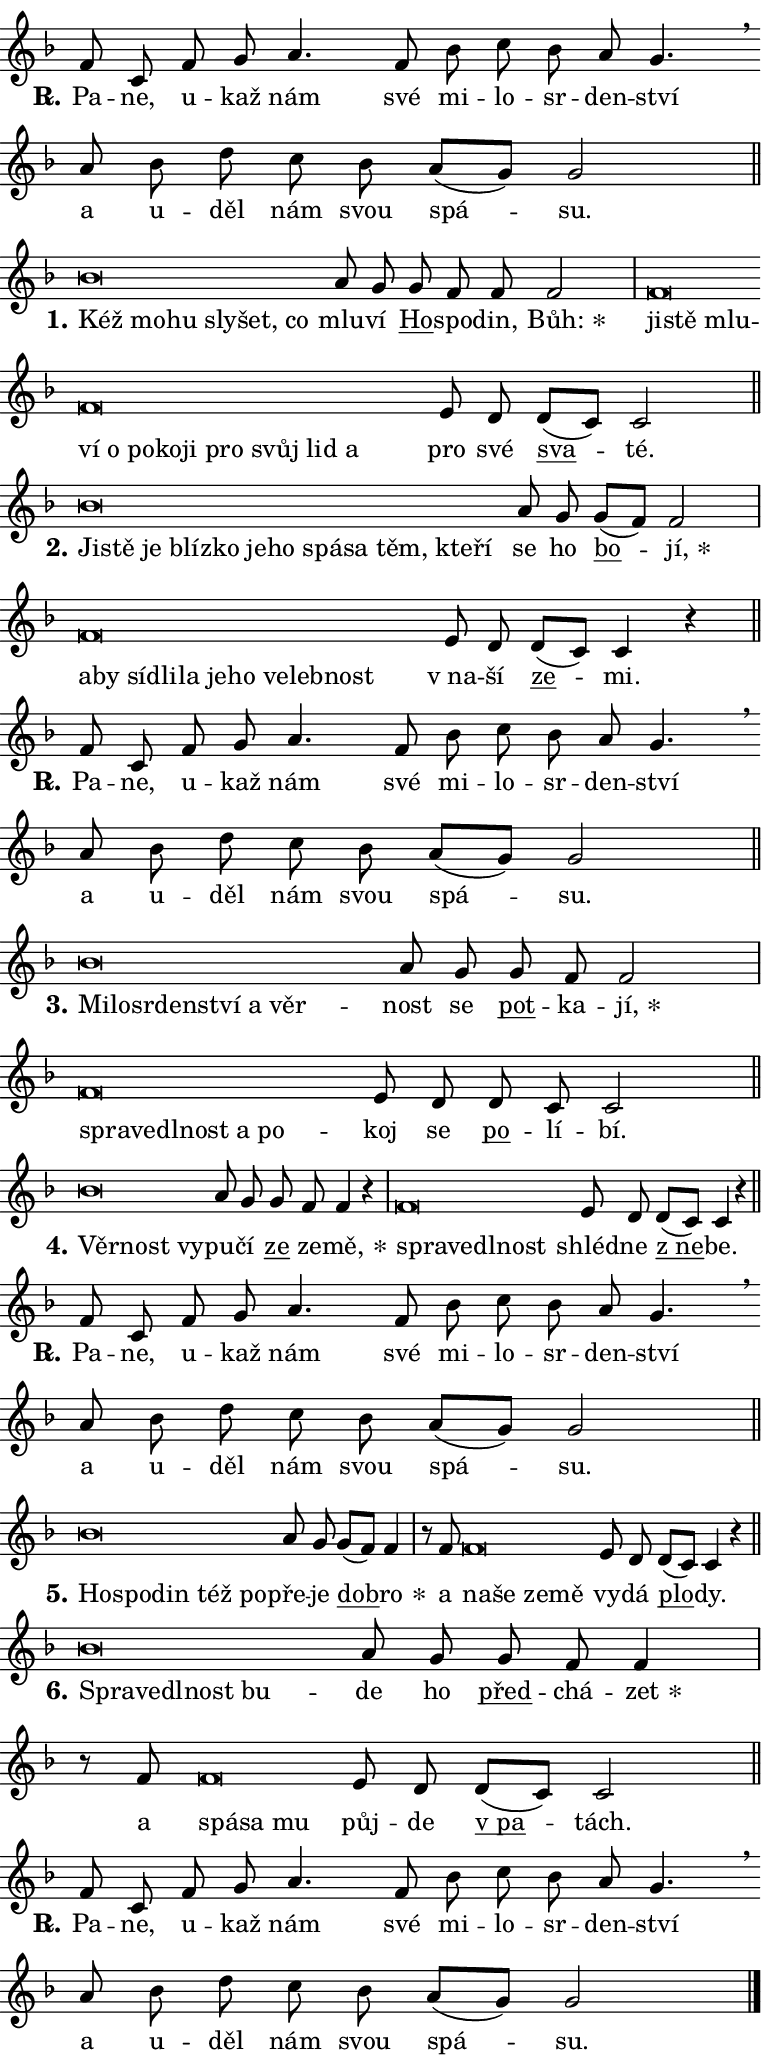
\version "2.24.0"
\header { tagline = "" }
\paper {
  indent = 0\cm
  top-margin = 0\cm
  right-margin = 0.13\cm % to fit lyric hyphens
  bottom-margin = 0\cm
  left-margin = 0\cm
  paper-width = 13\cm
  page-breaking = #ly:one-page-breaking
  system-system-spacing.basic-distance = #11
  score-system-spacing.basic-distance = #11
  ragged-last = ##f
}


%% Author: Thomas Morley
%% https://lists.gnu.org/archive/html/lilypond-user/2020-05/msg00002.html
#(define (line-position grob)
"Returns position of @var[grob} in current system:
   @code{'start}, if at first time-step
   @code{'end}, if at last time-step
   @code{'middle} otherwise
"
  (let* ((col (ly:item-get-column grob))
         (ln (ly:grob-object col 'left-neighbor))
         (rn (ly:grob-object col 'right-neighbor))
         (col-to-check-left (if (ly:grob? ln) ln col))
         (col-to-check-right (if (ly:grob? rn) rn col))
         (break-dir-left
           (and
             (ly:grob-property col-to-check-left 'non-musical #f)
             (ly:item-break-dir col-to-check-left)))
         (break-dir-right
           (and
             (ly:grob-property col-to-check-right 'non-musical #f)
             (ly:item-break-dir col-to-check-right))))
        (cond ((eqv? 1 break-dir-left) 'start)
              ((eqv? -1 break-dir-right) 'end)
              (else 'middle))))

#(define (tranparent-at-line-position vctor)
  (lambda (grob)
  "Relying on @code{line-position} select the relevant enry from @var{vctor}.
Used to determine transparency,"
    (case (line-position grob)
      ((end) (not (vector-ref vctor 0)))
      ((middle) (not (vector-ref vctor 1)))
      ((start) (not (vector-ref vctor 2))))))

noteHeadBreakVisibility =
#(define-music-function (break-visibility)(vector?)
"Makes @code{NoteHead}s transparent relying on @var{break-visibility}"
#{
  \override NoteHead.transparent =
    #(tranparent-at-line-position break-visibility)
#})

#(define delete-ledgers-for-transparent-note-heads
  (lambda (grob)
    "Reads whether a @code{NoteHead} is transparent.
If so this @code{NoteHead} is removed from @code{'note-heads} from
@var{grob}, which is supposed to be @code{LedgerLineSpanner}.
As a result ledgers are not printed for this @code{NoteHead}"
    (let* ((nhds-array (ly:grob-object grob 'note-heads))
           (nhds-list
             (if (ly:grob-array? nhds-array)
                 (ly:grob-array->list nhds-array)
                 '()))
           ;; Relies on the transparent-property being done before
           ;; Staff.LedgerLineSpanner.after-line-breaking is executed.
           ;; This is fragile ...
           (to-keep
             (remove
               (lambda (nhd)
                 (ly:grob-property nhd 'transparent #f))
               nhds-list)))
      ;; TODO find a better method to iterate over grob-arrays, similiar
      ;; to filter/remove etc for lists
      ;; For now rebuilt from scratch
      (set! (ly:grob-object grob 'note-heads)  '())
      (for-each
        (lambda (nhd)
          (ly:pointer-group-interface::add-grob grob 'note-heads nhd))
        to-keep))))

squashNotes = {
  \override NoteHead.X-extent = #'(-0.2 . 0.2)
  \override NoteHead.Y-extent = #'(-0.75 . 0)
  \override NoteHead.stencil =
    #(lambda (grob)
       (let ((pos (ly:grob-property grob 'staff-position)))
         (begin
           (if (< pos -7) (display "ERROR: Lower brevis then expected\n") (display ""))
           (if (<= pos -6) ly:text-interface::print ly:note-head::print))))
}
unSquashNotes = {
  \revert NoteHead.X-extent
  \revert NoteHead.Y-extent
  \revert NoteHead.stencil
}

hideNotes = \noteHeadBreakVisibility #begin-of-line-visible
unHideNotes = \noteHeadBreakVisibility #all-visible

% work-around for resetting accidentals
% https://lilypond.org/doc/v2.23/Documentation/notation/displaying-rhythms#unmetered-music
cadenzaMeasure = {
  \cadenzaOff
  \partial 1024 s1024
  \cadenzaOn
}

#(define-markup-command (accent layout props text) (markup?)
  "Underline accented syllable"
  (interpret-markup layout props
    #{\markup \override #'(offset . 4.3) \underline { #text }#}))

responsum = \markup \concat {
  "R" \hspace #-1.05 \path #0.1 #'((moveto 0 0.07) (lineto 0.9 0.8)) \hspace #0.05 "."
}

spaceSize = #0.6828661417322834 % exact space size for TeX Gyre Schola

\layout {
  \context {
    \Staff
    \remove "Time_signature_engraver"
    \override LedgerLineSpanner.after-line-breaking = #delete-ledgers-for-transparent-note-heads
  }
  \context {
    \Lyrics {
      \override LyricSpace.minimum-distance = \spaceSize
      \override LyricText.font-name = #"TeX Gyre Schola"
      \override LyricText.font-size = 1
      \override StanzaNumber.font-name = #"TeX Gyre Schola Bold"
      \override StanzaNumber.font-size = 1
    }
  }
  \context {
    \Score 
    \override NoteHead.text =
      #(lambda (grob) 
        (let ((pos (ly:grob-property grob 'staff-position)))
          #{\markup {
            \combine
              \halign #-0.55 \raise #(if (= pos -6) 0 0.5) \override #'(thickness . 2) \draw-line #'(3.2 . 0)
              \musicglyph "noteheads.sM1"
          }#}))
  }
}

% magnetic-lyrics.ily
%
%   written by
%     Jean Abou Samra <jean@abou-samra.fr>
%     Werner Lemberg <wl@gnu.org>
%
%   adapted by
%     Jiri Hon <jiri.hon@gmail.com>
%
% Version 2022-Apr-15

% https://www.mail-archive.com/lilypond-user@gnu.org/msg149350.html

#(define (Left_hyphen_pointer_engraver context)
   "Collect syllable-hyphen-syllable occurrences in lyrics and store
them in properties.  This engraver only looks to the left.  For
example, if the lyrics input is @code{foo -- bar}, it does the
following.

@itemize @bullet
@item
Set the @code{text} property of the @code{LyricHyphen} grob between
@q{foo} and @q{bar} to @code{foo}.

@item
Set the @code{left-hyphen} property of the @code{LyricText} grob with
text @q{foo} to the @code{LyricHyphen} grob between @q{foo} and
@q{bar}.
@end itemize

Use this auxiliary engraver in combination with the
@code{lyric-@/text::@/apply-@/magnetic-@/offset!} hook."
   (let ((hyphen #f)
         (text #f))
     (make-engraver
      (acknowledgers
       ((lyric-syllable-interface engraver grob source-engraver)
        (set! text grob)))
      (end-acknowledgers
       ((lyric-hyphen-interface engraver grob source-engraver)
        ;(when (not (grob::has-interface grob 'lyric-space-interface))
          (set! hyphen grob)));)
      ((stop-translation-timestep engraver)
       (when (and text hyphen)
         (ly:grob-set-object! text 'left-hyphen hyphen))
       (set! text #f)
       (set! hyphen #f)))))

#(define (lyric-text::apply-magnetic-offset! grob)
   "If the space between two syllables is less than the value in
property @code{LyricText@/.details@/.squash-threshold}, move the right
syllable to the left so that it gets concatenated with the left
syllable.

Use this function as a hook for
@code{LyricText@/.after-@/line-@/breaking} if the
@code{Left_@/hyphen_@/pointer_@/engraver} is active."
   (let ((hyphen (ly:grob-object grob 'left-hyphen #f)))
     (when hyphen
       (let ((left-text (ly:spanner-bound hyphen LEFT)))
         (when (grob::has-interface left-text 'lyric-syllable-interface)
           (let* ((common (ly:grob-common-refpoint grob left-text X))
                  (this-x-ext (ly:grob-extent grob common X))
                  (left-x-ext
                   (begin
                     ;; Trigger magnetism for left-text.
                     (ly:grob-property left-text 'after-line-breaking)
                     (ly:grob-extent left-text common X)))
                  ;; `delta` is the gap width between two syllables.
                  (delta (- (interval-start this-x-ext)
                            (interval-end left-x-ext)))
                  (details (ly:grob-property grob 'details))
                  (threshold (assoc-get 'squash-threshold details 0.2)))
             (when (< delta threshold)
               (let* (;; We have to manipulate the input text so that
                      ;; ligatures crossing syllable boundaries are not
                      ;; disabled.  For languages based on the Latin
                      ;; script this is essentially a beautification.
                      ;; However, for non-Western scripts it can be a
                      ;; necessity.
                      (lt (ly:grob-property left-text 'text))
                      (rt (ly:grob-property grob 'text))
                      (is-space (grob::has-interface hyphen 'lyric-space-interface))
                      (space (if is-space " " ""))
                      (extra-delta (if is-space spaceSize 0))
                      ;; Append new syllable.
                      (ltrt-space (if (and (string? lt) (string? rt))
                                (string-append lt space rt)
                                (make-concat-markup (list lt space rt))))
                      ;; Right-align `ltrt` to the right side.
                      (ltrt-space-markup (grob-interpret-markup
                               grob
                               (make-translate-markup
                                (cons (interval-length this-x-ext) 0)
                                (make-right-align-markup ltrt-space)))))
                 (begin
                   ;; Don't print `left-text`.
                   (ly:grob-set-property! left-text 'stencil #f)
                   ;; Set text and stencil (which holds all collected
                   ;; syllables so far) and shift it to the left.
                   (ly:grob-set-property! grob 'text ltrt-space)
                   (ly:grob-set-property! grob 'stencil ltrt-space-markup)
                   (ly:grob-translate-axis! grob (- (- delta extra-delta)) X))))))))))


#(define (lyric-hyphen::displace-bounds-first grob)
   ;; Make very sure this callback isn't triggered too early.
   (let ((left (ly:spanner-bound grob LEFT))
         (right (ly:spanner-bound grob RIGHT)))
     (ly:grob-property left 'after-line-breaking)
     (ly:grob-property right 'after-line-breaking)
     (ly:lyric-hyphen::print grob)))

squashThreshold = #0.4

\layout {
  \context {
    \Lyrics
    \consists #Left_hyphen_pointer_engraver
    \override LyricText.after-line-breaking =
      #lyric-text::apply-magnetic-offset!
    \override LyricHyphen.stencil = #lyric-hyphen::displace-bounds-first
    \override LyricText.details.squash-threshold = \squashThreshold
    \override LyricHyphen.minimum-distance = 0
    \override LyricHyphen.minimum-length = \squashThreshold
  }
}

squashText = \override LyricText.details.squash-threshold = 9999
unSquashText = \override LyricText.details.squash-threshold = \squashThreshold

leftText = \override LyricText.self-alignment-X = #LEFT
unLeftText = \revert LyricText.self-alignment-X

starOffset = #(lambda (grob) 
                (let ((x_offset (ly:self-alignment-interface::aligned-on-x-parent grob)))
                  (if (= x_offset 0) 0 (+ x_offset 1.2))))

star = #(define-music-function (syllable)(string?)
"Append star separator at the end of a syllable"
#{
  \once \override LyricText.X-offset = #starOffset
  \lyricmode { \markup {
    #syllable
    \override #'((font-name . "TeX Gyre Schola Bold")) \hspace #0.2 \lower #0.65 \larger "*"
  } }
#})

starAccent = #(define-music-function (syllable)(string?)
"Append star separator at the end of a syllable and make accent"
#{
  \once \override LyricText.X-offset = #starOffset
  \lyricmode { \markup {
    \accent #syllable
    \override #'((font-name . "TeX Gyre Schola Bold")) \hspace #0.2 \lower #0.65 \larger "*"
  } }
#})

breath = #(define-music-function (syllable)(string?)
"Append breathing indicator at the end of a syllable"
#{
  \lyricmode { \markup { #syllable "+" } }
#})

optionalBreath = #(define-music-function (syllable)(string?)
"Append optional breathing indicator at the end of a syllable"
#{
  \lyricmode { \markup { #syllable "(+)" } }
#})


\score {
    <<
        \new Voice = "melody" { \cadenzaOn \key f \major \relative { f'8 c f g a4. f8 \bar "" bes c bes a g4. \breathe \bar "" a8 bes d \bar "" c bes a[( g)] g2 \cadenzaMeasure \bar "||" \break } }
        \new Lyrics \lyricsto "melody" { \lyricmode { \set stanza = \responsum
Pa -- ne, u -- kaž nám své mi -- lo -- sr -- den -- ství a u -- děl nám svou spá -- su. } }
    >>
    \layout {}
}

\score {
    <<
        \new Voice = "melody" { \cadenzaOn \key f \major \relative { \squashNotes bes'\breve*1/16 \hideNotes \breve*1/16 \bar "" \breve*1/16 \bar "" \breve*1/16 \bar "" \breve*1/16 \breve*1/16 \bar "" \unHideNotes \unSquashNotes a8 g \bar "" g f f f2 \cadenzaMeasure \bar "|" \squashNotes f\breve*1/16 \hideNotes \breve*1/16 \bar "" \breve*1/16 \bar "" \breve*1/16 \bar "" \breve*1/16 \bar "" \breve*1/16 \bar "" \breve*1/16 \bar "" \breve*1/16 \bar "" \breve*1/16 \bar "" \breve*1/16 \bar "" \breve*1/16 \breve*1/16 \bar "" \unHideNotes \unSquashNotes e8 d \bar "" d[( c)] c2 \cadenzaMeasure \bar "||" \break } }
        \new Lyrics \lyricsto "melody" { \lyricmode { \set stanza = "1."
\leftText Kéž \squashText mo -- hu sly -- šet, co \unLeftText \unSquashText mlu -- ví \markup \accent Ho -- spo -- din, \star Bůh: \leftText ji -- \squashText stě mlu -- ví o po -- ko -- ji pro svůj lid a \unLeftText \unSquashText pro své \markup \accent sva -- té. } }
    >>
    \layout {}
}

\score {
    <<
        \new Voice = "melody" { \cadenzaOn \key f \major \relative { \squashNotes bes'\breve*1/16 \hideNotes \breve*1/16 \bar "" \breve*1/16 \bar "" \breve*1/16 \bar "" \breve*1/16 \bar "" \breve*1/16 \bar "" \breve*1/16 \bar "" \breve*1/16 \bar "" \breve*1/16 \bar "" \breve*1/16 \bar "" \breve*1/16 \breve*1/16 \bar "" \unHideNotes \unSquashNotes a8 g \bar "" g[( f)] f2 \cadenzaMeasure \bar "|" \squashNotes f\breve*1/16 \hideNotes \breve*1/16 \bar "" \breve*1/16 \bar "" \breve*1/16 \bar "" \breve*1/16 \bar "" \breve*1/16 \bar "" \breve*1/16 \bar "" \breve*1/16 \bar "" \breve*1/16 \breve*1/16 \bar "" \unHideNotes \unSquashNotes e8 d \bar "" d[( c)] c4 r \cadenzaMeasure \bar "||" \break } }
        \new Lyrics \lyricsto "melody" { \lyricmode { \set stanza = "2."
\leftText Ji -- \squashText stě je blíz -- ko je -- ho spá -- sa těm, kte -- ří \unLeftText \unSquashText se ho \markup \accent bo -- \star jí, \leftText a -- \squashText by sí -- dli -- la je -- ho ve -- leb -- nost \unLeftText \unSquashText "v na" -- ší \markup \accent ze -- mi. } }
    >>
    \layout {}
}

\score {
    <<
        \new Voice = "melody" { \cadenzaOn \key f \major \relative { f'8 c f g a4. f8 \bar "" bes c bes a g4. \breathe \bar "" a8 bes d \bar "" c bes a[( g)] g2 \cadenzaMeasure \bar "||" \break } }
        \new Lyrics \lyricsto "melody" { \lyricmode { \set stanza = \responsum
Pa -- ne, u -- kaž nám své mi -- lo -- sr -- den -- ství a u -- děl nám svou spá -- su. } }
    >>
    \layout {}
}

\score {
    <<
        \new Voice = "melody" { \cadenzaOn \key f \major \relative { \squashNotes bes'\breve*1/16 \hideNotes \breve*1/16 \bar "" \breve*1/16 \bar "" \breve*1/16 \bar "" \breve*1/16 \bar "" \breve*1/16 \breve*1/16 \bar "" \unHideNotes \unSquashNotes a8 g \bar "" g f f2 \cadenzaMeasure \bar "|" \squashNotes f\breve*1/16 \hideNotes \breve*1/16 \bar "" \breve*1/16 \bar "" \breve*1/16 \bar "" \breve*1/16 \breve*1/16 \bar "" \unHideNotes \unSquashNotes e8 d \bar "" d c c2 \cadenzaMeasure \bar "||" \break } }
        \new Lyrics \lyricsto "melody" { \lyricmode { \set stanza = "3."
\leftText Mi -- \squashText lo -- sr -- den -- ství a věr -- \unLeftText \unSquashText nost se \markup \accent pot -- ka -- \star jí, \leftText spra -- \squashText ve -- dl -- nost a po -- \unLeftText \unSquashText koj se \markup \accent po -- lí -- bí. } }
    >>
    \layout {}
}

\score {
    <<
        \new Voice = "melody" { \cadenzaOn \key f \major \relative { \squashNotes bes'\breve*1/16 \hideNotes \breve*1/16 \breve*1/16 \bar "" \unHideNotes \unSquashNotes a8 g \bar "" g f f4 r \cadenzaMeasure \bar "|" \squashNotes f\breve*1/16 \hideNotes \breve*1/16 \bar "" \breve*1/16 \breve*1/16 \bar "" \unHideNotes \unSquashNotes e8 d \bar "" d[( c)] c4 r \cadenzaMeasure \bar "||" \break } }
        \new Lyrics \lyricsto "melody" { \lyricmode { \set stanza = "4."
\leftText Věr -- \squashText nost vy -- \unLeftText \unSquashText pu -- čí \markup \accent ze ze -- \star mě, \leftText spra -- \squashText ve -- dl -- nost \unLeftText \unSquashText shléd -- ne \markup \accent "z ne" -- be. } }
    >>
    \layout {}
}

\score {
    <<
        \new Voice = "melody" { \cadenzaOn \key f \major \relative { f'8 c f g a4. f8 \bar "" bes c bes a g4. \breathe \bar "" a8 bes d \bar "" c bes a[( g)] g2 \cadenzaMeasure \bar "||" \break } }
        \new Lyrics \lyricsto "melody" { \lyricmode { \set stanza = \responsum
Pa -- ne, u -- kaž nám své mi -- lo -- sr -- den -- ství a u -- děl nám svou spá -- su. } }
    >>
    \layout {}
}

\score {
    <<
        \new Voice = "melody" { \cadenzaOn \key f \major \relative { \squashNotes bes'\breve*1/16 \hideNotes \breve*1/16 \bar "" \breve*1/16 \bar "" \breve*1/16 \breve*1/16 \bar "" \unHideNotes \unSquashNotes a8 g \bar "" g[( f)] f4 \cadenzaMeasure \bar "|" r8 f \squashNotes f\breve*1/16 \hideNotes \breve*1/16 \bar "" \breve*1/16 \breve*1/16 \bar "" \unHideNotes \unSquashNotes e8 d \bar "" d[( c)] c4 r \cadenzaMeasure \bar "||" \break } }
        \new Lyrics \lyricsto "melody" { \lyricmode { \set stanza = "5."
\leftText Ho -- \squashText spo -- din též po -- \unLeftText \unSquashText pře -- je \markup \accent dob -- \star ro a \leftText na -- \squashText še ze -- mě \unLeftText \unSquashText vy -- dá \markup \accent plo -- dy. } }
    >>
    \layout {}
}

\score {
    <<
        \new Voice = "melody" { \cadenzaOn \key f \major \relative { \squashNotes bes'\breve*1/16 \hideNotes \breve*1/16 \bar "" \breve*1/16 \bar "" \breve*1/16 \breve*1/16 \bar "" \unHideNotes \unSquashNotes a8 g \bar "" g f f4 \cadenzaMeasure \bar "|" r8 f \squashNotes f\breve*1/16 \hideNotes \breve*1/16 \breve*1/16 \bar "" \unHideNotes \unSquashNotes e8 d \bar "" d[( c)] c2 \cadenzaMeasure \bar "||" \break } }
        \new Lyrics \lyricsto "melody" { \lyricmode { \set stanza = "6."
\leftText Spra -- \squashText ve -- dl -- nost bu -- \unLeftText \unSquashText de ho \markup \accent před -- chá -- \star zet a \leftText spá -- \squashText sa mu \unLeftText \unSquashText půj -- de \markup \accent "v pa" -- tách. } }
    >>
    \layout {}
}

\score {
    <<
        \new Voice = "melody" { \cadenzaOn \key f \major \relative { f'8 c f g a4. f8 \bar "" bes c bes a g4. \breathe \bar "" a8 bes d \bar "" c bes a[( g)] g2 \cadenzaMeasure \bar "||" \break } \bar "|." }
        \new Lyrics \lyricsto "melody" { \lyricmode { \set stanza = \responsum
Pa -- ne, u -- kaž nám své mi -- lo -- sr -- den -- ství a u -- děl nám svou spá -- su. } }
    >>
    \layout {}
}
